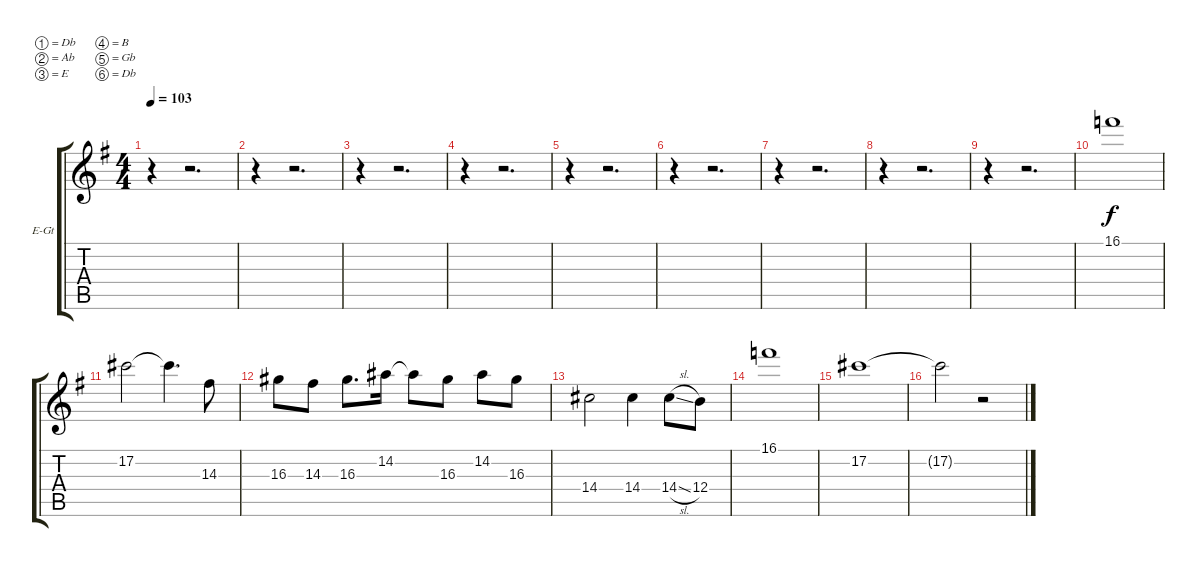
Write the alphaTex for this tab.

\bracketExtendMode groupsimilarinstruments
\firstSystemTrackNameOrientation horizontal
\otherSystemsTrackNameOrientation horizontal
\track ("Electric Guitar 2" "E-Gt") {instrument distortionguitar}
\staff {score tabs}
\tuning (Db4 Ab3 E3 B2 Gb2 Db2)
\ts (4 4)
\tempo 103
\clef g2
\ks eminor
r.4{dy f instrument distortionguitar} r.2{d} |
r.4 r.2{d} |
r.4 r.2{d} |
r.4 r.2{d} |
r.4 r.2{d} |
r.4 r.2{d} |
r.4 r.2{d} |
r.4 r.2{d} |
r.4 r.2{d} |
16.1.1 |
17.2.2 17.2{t}.4{d} 14.3.8 |
16.3.8 14.3.8 16.3.8{d} 14.2.16 14.2{t}.8 16.3.8 14.2.8 16.3.8 |
14.4.2 14.4.4 14.4{sl}.8 12.4.8 |
16.1.1 |
17.2.1 |
17.2{t}.2 r.2
